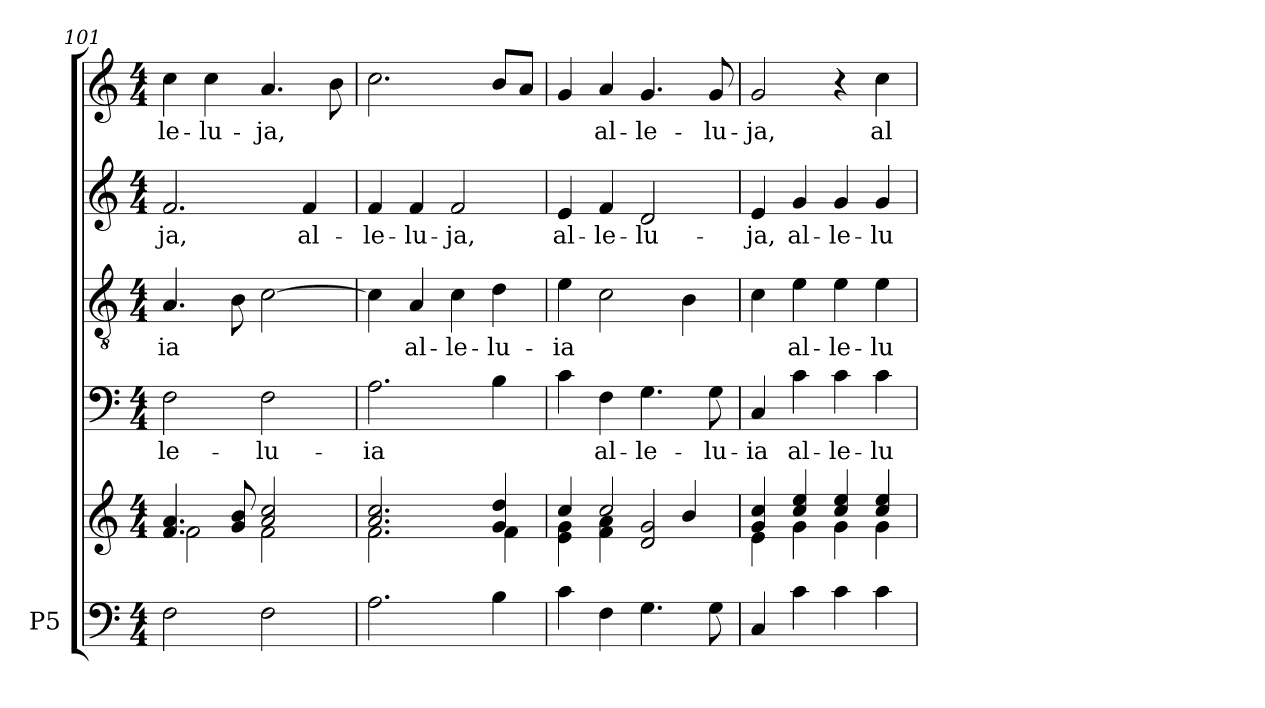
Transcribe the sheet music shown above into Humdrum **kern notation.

**kern	**kern	**kern	**text	**kern	**text	**kern	**text	**kern	**text
*part5	*part5	*part4	*part4	*part3	*part3	*part2	*part2	*part1	*part1
*staff6	*staff5	*staff4	*staff4	*staff3	*staff3	*staff2	*staff2	*staff1	*staff1
*I"P5	*	*	*	*	*	*	*	*	*
*clefF4	*clefG2	*clefF4	*	*clefGv2	*	*clefG2	*	*clefG2	*
*k[]	*k[]	*k[]	*	*k[]	*	*k[]	*	*k[]	*
*C:	*C:	*C:	*	*C:	*	*C:	*	*C:	*
*M4/4	*M4/4	*M4/4	*	*M4/4	*	*M4/4	*	*M4/4	*
=101	=101	=101	=101	=101	=101	=101	=101	=101	=101
*	*^	*	*	*	*	*	*	*	*
!	!	!	!	!LO:LY:b:color=#000000	!	!	!	!	!	!
!	!	!	!	!	!	!LO:LY:b:color=#000000	!	!	!	!
!	!	!	!	!	!	!	!	!LO:LY:b:color=#000000	!	!
!	!	!	!	!	!	!	!	!	!	!LO:LY:b:color=#000000
2Fi\	4.fi/ 4.ai	2fi\	2Fi\	-le-	4.Ai/	-ia	2.fi/	-ja,	4cci\	-le-
!	!	!	!	!	!	!	!	!	!	!LO:LY:b:color=#000000
.	.	.	.	.	.	.	.	.	4cci\	-lu-
.	8gi/ 8bi	.	.	.	8Bi\	.	.	.	.	.
!	!	!	!	!LO:LY:b:color=#000000	!	!	!	!	!	!
!	!	!	!	!	!	!	!	!	!	!LO:LY:b:color=#000000
2Fi\	2ai/ 2cci	2fi\	2Fi\	-lu-	[2ci\	.	.	.	4.ai/	-ja,
!	!	!	!	!	!	!	!	!LO:LY:b:color=#000000	!	!
.	.	.	.	.	.	.	4fi/	al-	.	.
.	.	.	.	.	.	.	.	.	8bi\	.
!!LO:PB:g=z
=102	=102	=102	=102	=102	=102	=102	=102	=102	=102	=102
!	!	!	!	!LO:LY:b:color=#000000	!	!	!	!	!	!
!	!	!	!	!	!	!	!	!LO:LY:b:color=#000000	!	!
2.Ai\	2.ai/ 2.cci	2.fi\	2.Ai\	-ia	4ci\]	.	4fi/	-le-	2.cci\	.
!	!	!	!	!	!	!LO:LY:b:color=#000000	!	!	!	!
!	!	!	!	!	!	!	!	!LO:LY:b:color=#000000	!	!
.	.	.	.	.	4Ai/	al-	4fi/	-lu-	.	.
!	!	!	!	!	!	!LO:LY:b:color=#000000	!	!	!	!
!	!	!	!	!	!	!	!	!LO:LY:b:color=#000000	!	!
.	.	.	.	.	4ci\	-le-	2fi/	-ja,	.	.
!	!	!	!	!	!	!LO:LY:b:color=#000000	!	!	!	!
4Bi\	4gi/ 4ddi	4fi\	4Bi\	.	4di\	-lu-	.	.	8bi/L	.
.	.	.	.	.	.	.	.	.	8ai/J	.
=103	=103	=103	=103	=103	=103	=103	=103	=103	=103	=103
!	!	!	!	!	!	!LO:LY:b:color=#000000	!	!	!	!
!	!	!	!	!	!	!	!	!LO:LY:b:color=#000000	!	!
4ci\	4cci/	4ei\ 4gi	4ci\	.	4ei\	-ia	4ei/	al-	4gi/	.
!	!	!	!	!LO:LY:b:color=#000000	!	!	!	!	!	!
!	!	!	!	!	!	!	!	!LO:LY:b:color=#000000	!	!
!	!	!	!	!	!	!	!	!	!	!LO:LY:b:color=#000000
4Fi\	2cci/	4fi\ 4ai	4Fi\	al-	2ci\	.	4fi/	-le-	4ai/	al-
!	!	!	!	!LO:LY:b:color=#000000	!	!	!	!	!	!
!	!	!	!	!	!	!	!	!LO:LY:b:color=#000000	!	!
!	!	!	!	!	!	!	!	!	!	!LO:LY:b:color=#000000
4.Gi\	.	2di/ 2gi	4.Gi\	-le-	.	.	2di/	-lu-	4.gi/	-le-
.	4bi/	.	.	.	4Bi\	.	.	.	.	.
!	!	!	!	!LO:LY:b:color=#000000	!	!	!	!	!	!
!	!	!	!	!	!	!	!	!	!	!LO:LY:b:color=#000000
8Gi\	.	.	8Gi\	-lu-	.	.	.	.	8gi/	-lu-
=104	=104	=104	=104	=104	=104	=104	=104	=104	=104	=104
!	!	!	!	!LO:LY:b:color=#000000	!	!	!	!	!	!
!	!	!	!	!	!	!	!	!LO:LY:b:color=#000000	!	!
!	!	!	!	!	!	!	!	!	!	!LO:LY:b:color=#000000
4Ci/	4gi/ 4cci	4ei\	4Ci/	-ia	4ci\	.	4ei/	-ja,	2gi/	-ja,
!	!	!	!	!LO:LY:b:color=#000000	!	!	!	!	!	!
!	!	!	!	!	!	!LO:LY:b:color=#000000	!	!	!	!
!	!	!	!	!	!	!	!	!LO:LY:b:color=#000000	!	!
4ci\	4cci/ 4eei	4gi\	4ci\	al-	4ei\	al-	4gi/	al-	.	.
!	!	!	!	!LO:LY:b:color=#000000	!	!	!	!	!	!
!	!	!	!	!	!	!LO:LY:b:color=#000000	!	!	!	!
!	!	!	!	!	!	!	!	!LO:LY:b:color=#000000	!	!
4ci\	4cci/ 4eei	4gi\	4ci\	-le-	4ei\	-le-	4gi/	-le-	4r	.
!	!	!	!	!LO:LY:b:color=#000000	!	!	!	!	!	!
!	!	!	!	!	!	!LO:LY:b:color=#000000	!	!	!	!
!	!	!	!	!	!	!	!	!LO:LY:b:color=#000000	!	!
!	!	!	!	!	!	!	!	!	!	!LO:LY:b:color=#000000
4ci\	4cci/ 4eei	4gi\	4ci\	-lu-	4ei\	-lu-	4gi/	-lu-	4cci\	al-
*	*v	*v	*	*	*	*	*	*	*	*
=	=	=	=	=	=	=	=	=	=
*-	*-	*-	*-	*-	*-	*-	*-	*-	*-
